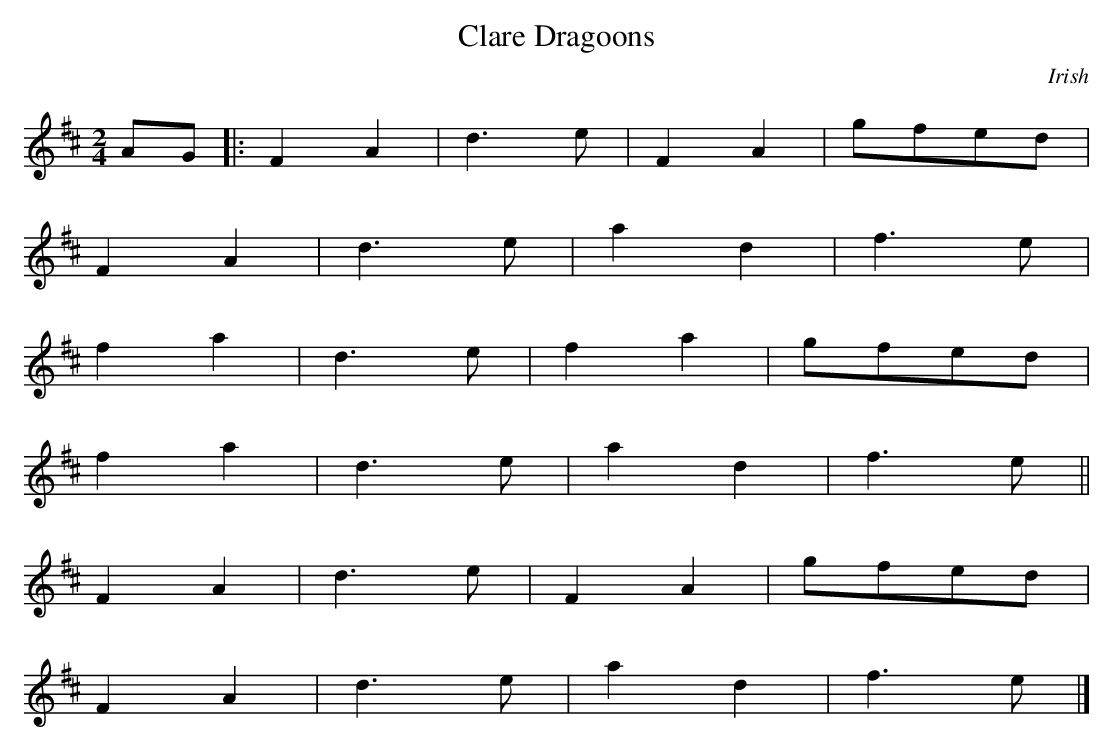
X:1
T:Clare Dragoons
M:2/4
K:D
AG |: F2 A2 | d3 e | F2 A2 | gfed |
F2 A2 | d3 e | a2 d2 | f3 e |
f2 a2 | d3 e | f2 a2 | gfed |
f2 a2 | d3 e | a2 d2 | f3 e ||
F2 A2 | d3 e | F2 A2 | gfed |
F2 A2 | d3 e | a2 d2 | f3 e |]
